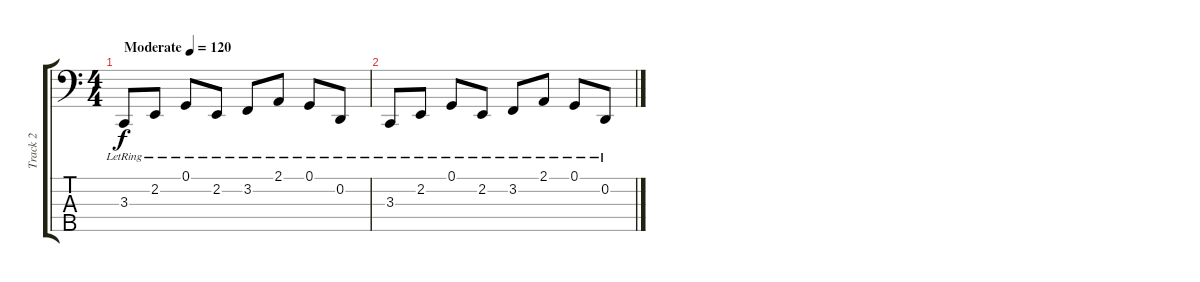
\track ("Track 2" "Track 2") {instrument acousticgrandpiano}
\staff {score tabs}
\tuning (G2 D2 A1 E1 B0) {hide}
\ts (4 4)
\tempo (120 "Moderate")
\clef f4
\ks c
3.3{lr}.8{dy f instrument acousticgrandpiano} 2.2{lr}.8 0.1{lr}.8 2.2{lr}.8 3.2{lr}.8 2.1{lr}.8 0.1{lr}.8 0.2{lr}.8 |
3.3{lr}.8 2.2{lr}.8 0.1{lr}.8 2.2{lr}.8 3.2{lr}.8 2.1{lr}.8 0.1{lr}.8 0.2{lr}.8
